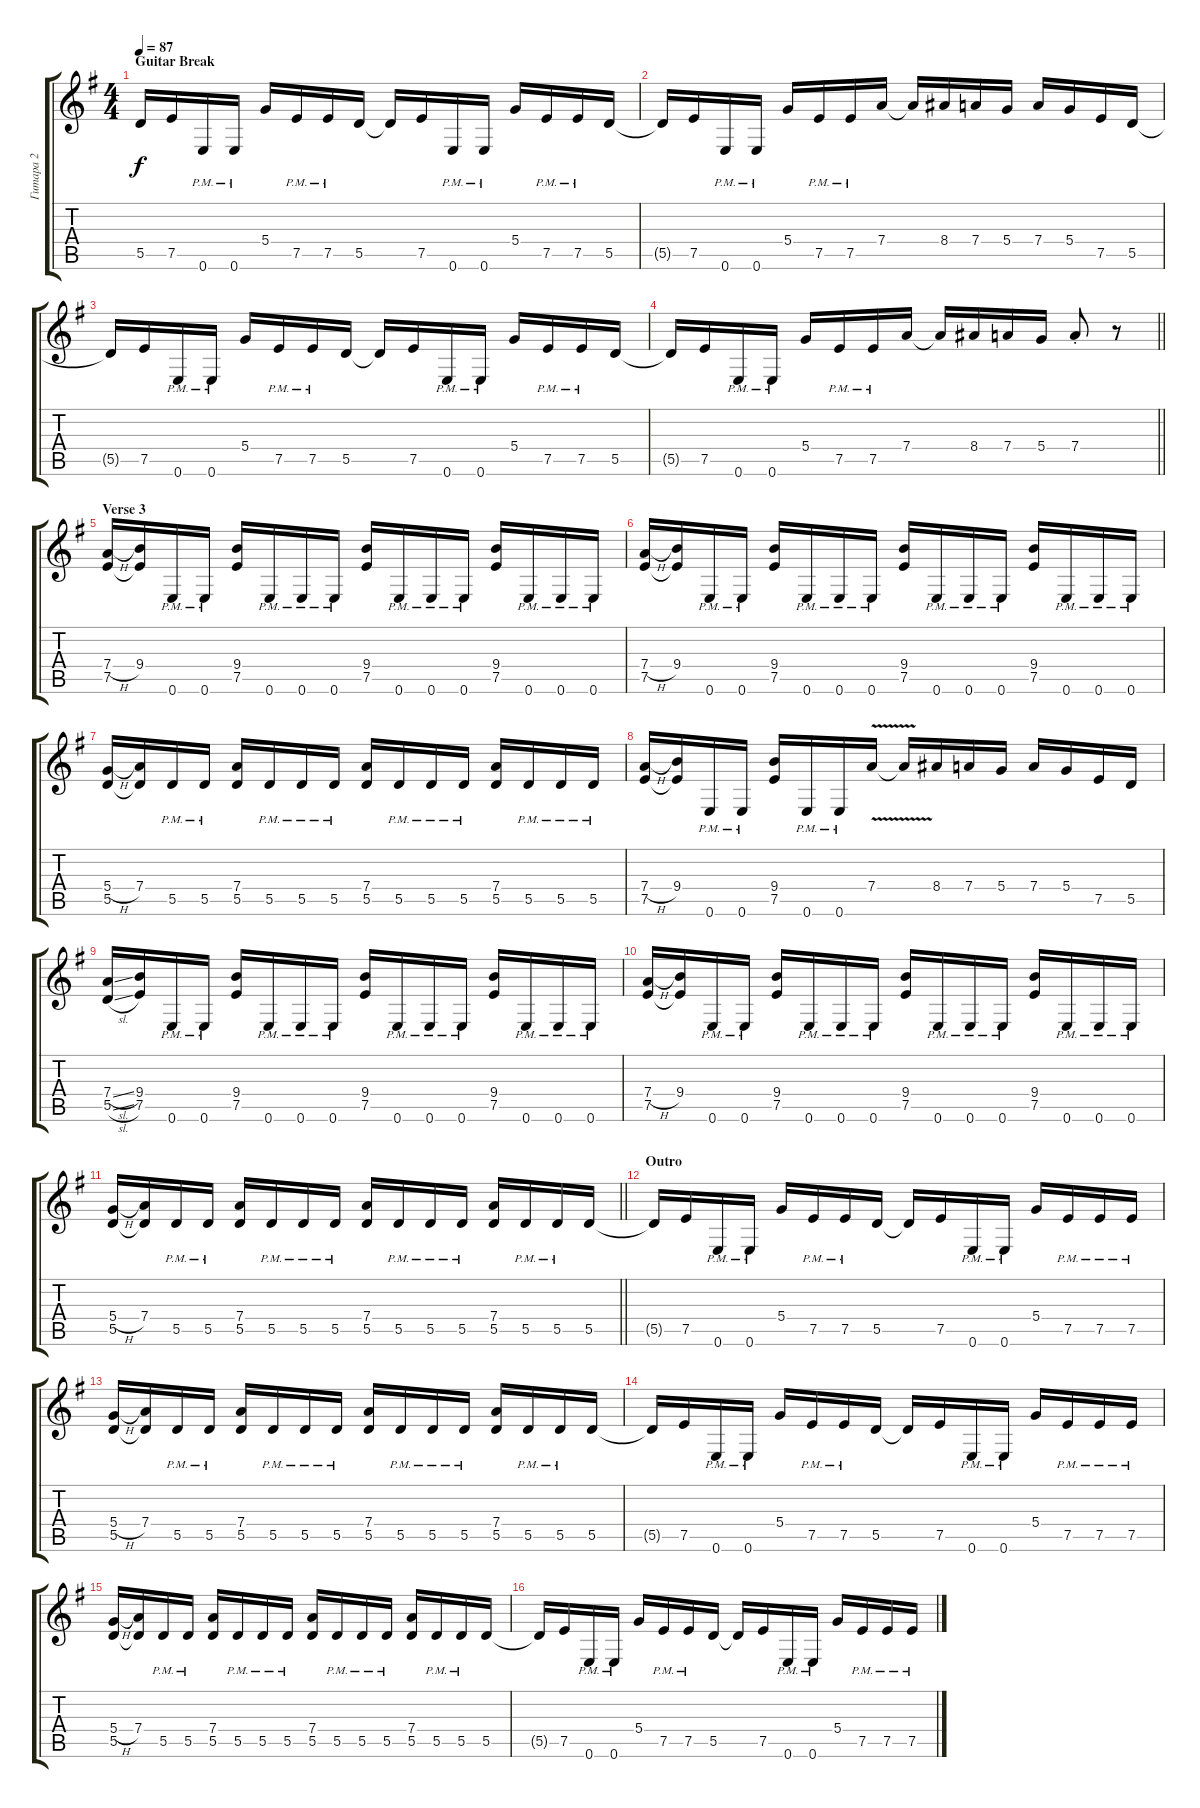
\track ("Гитара 2" "Гитара 2") {instrument distortionguitar}
\staff {score tabs}
\tuning (E4 B3 G3 D3 A2 E2) {hide}
\ts (4 4)
\section ("" "Guitar Break")
\tempo 87
\clef g2
\ks eminor
5.5{t}.16{dy f} 7.5.16 0.6{pm}.16 0.6{pm}.16 5.4.16 7.5{pm}.16 7.5{pm}.16 5.5.16 5.5{t}.16 7.5.16 0.6{pm}.16 0.6{pm}.16 5.4.16 7.5{pm}.16 7.5{pm}.16 5.5.16 |
5.5{t}.16 7.5.16 0.6{pm}.16 0.6{pm}.16 5.4.16 7.5{pm}.16 7.5{pm}.16 7.4.16 7.4{t}.16 8.4.16 7.4.16 5.4.16 7.4.16 5.4.16 7.5.16 5.5.16 |
5.5{t}.16 7.5.16 0.6{pm}.16 0.6{pm}.16 5.4.16 7.5{pm}.16 7.5{pm}.16 5.5.16 5.5{t}.16 7.5.16 0.6{pm}.16 0.6{pm}.16 5.4.16 7.5{pm}.16 7.5{pm}.16 5.5.16 |
\barLineRight lightlight
5.5{t}.16 7.5.16 0.6{pm}.16 0.6{pm}.16 5.4.16 7.5{pm}.16 7.5{pm}.16 7.4.16 7.4{t}.16 8.4.16 7.4.16 5.4.16 7.4{st}.8 r.8 |
\section ("" "Verse 3")
(7.4{h} 7.5).16 (9.4 7.5{t}).16 0.6{pm}.16 0.6{pm}.16 (9.4 7.5).16 0.6{pm}.16 0.6{pm}.16 0.6{pm}.16 (9.4 7.5).16 0.6{pm}.16 0.6{pm}.16 0.6{pm}.16 (9.4 7.5).16 0.6{pm}.16 0.6{pm}.16 0.6{pm}.16 |
(7.4{h} 7.5).16 (9.4 7.5{t}).16 0.6{pm}.16 0.6{pm}.16 (9.4 7.5).16 0.6{pm}.16 0.6{pm}.16 0.6{pm}.16 (9.4 7.5).16 0.6{pm}.16 0.6{pm}.16 0.6{pm}.16 (9.4 7.5).16 0.6{pm}.16 0.6{pm}.16 0.6{pm}.16 |
(5.4{h} 5.5).16 (7.4 5.5{t}).16 5.5{pm}.16 5.5{pm}.16 (7.4 5.5).16 5.5{pm}.16 5.5{pm}.16 5.5{pm}.16 (7.4 5.5).16 5.5{pm}.16 5.5{pm}.16 5.5{pm}.16 (7.4 5.5).16 5.5{pm}.16 5.5{pm}.16 5.5{pm}.16 |
(7.4{h} 7.5).16 (9.4 7.5{t}).16 0.6{pm}.16 0.6{pm}.16 (9.4 7.5).16 0.6{pm}.16 0.6{pm}.16 7.4{v}.16 7.4{t}.16 8.4.16 7.4.16 5.4.16 7.4.16 5.4.16 7.5.16 5.5.16 |
(7.4{sl} 5.5{sl}).16 (9.4 7.5).16 0.6{pm}.16 0.6{pm}.16 (9.4 7.5).16 0.6{pm}.16 0.6{pm}.16 0.6{pm}.16 (9.4 7.5).16 0.6{pm}.16 0.6{pm}.16 0.6{pm}.16 (9.4 7.5).16 0.6{pm}.16 0.6{pm}.16 0.6{pm}.16 |
(7.4{h} 7.5).16 (9.4 7.5{t}).16 0.6{pm}.16 0.6{pm}.16 (9.4 7.5).16 0.6{pm}.16 0.6{pm}.16 0.6{pm}.16 (9.4 7.5).16 0.6{pm}.16 0.6{pm}.16 0.6{pm}.16 (9.4 7.5).16 0.6{pm}.16 0.6{pm}.16 0.6{pm}.16 |
\barLineRight lightlight
(5.4{h} 5.5).16 (7.4 5.5{t}).16 5.5{pm}.16 5.5{pm}.16 (7.4 5.5).16 5.5{pm}.16 5.5{pm}.16 5.5{pm}.16 (7.4 5.5).16 5.5{pm}.16 5.5{pm}.16 5.5{pm}.16 (7.4 5.5).16 5.5{pm}.16 5.5{pm}.16 5.5.16 |
\section ("" "Outro")
5.5{t}.16 7.5.16 0.6{pm}.16 0.6{pm}.16 5.4.16 7.5{pm}.16 7.5{pm}.16 5.5.16 5.5{t}.16 7.5.16 0.6{pm}.16 0.6{pm}.16 5.4.16 7.5{pm}.16 7.5{pm}.16 7.5{pm}.16 |
(5.4{h} 5.5).16 (7.4 5.5{t}).16 5.5{pm}.16 5.5{pm}.16 (7.4 5.5).16 5.5{pm}.16 5.5{pm}.16 5.5{pm}.16 (7.4 5.5).16 5.5{pm}.16 5.5{pm}.16 5.5{pm}.16 (7.4 5.5).16 5.5{pm}.16 5.5{pm}.16 5.5.16 |
5.5{t}.16 7.5.16 0.6{pm}.16 0.6{pm}.16 5.4.16 7.5{pm}.16 7.5{pm}.16 5.5.16 5.5{t}.16 7.5.16 0.6{pm}.16 0.6{pm}.16 5.4.16 7.5{pm}.16 7.5{pm}.16 7.5{pm}.16 |
(5.4{h} 5.5).16 (7.4 5.5{t}).16 5.5{pm}.16 5.5{pm}.16 (7.4 5.5).16 5.5{pm}.16 5.5{pm}.16 5.5{pm}.16 (7.4 5.5).16 5.5{pm}.16 5.5{pm}.16 5.5{pm}.16 (7.4 5.5).16 5.5{pm}.16 5.5{pm}.16 5.5.16 |
5.5{t}.16 7.5.16 0.6{pm}.16 0.6{pm}.16 5.4.16 7.5{pm}.16 7.5{pm}.16 5.5.16 5.5{t}.16 7.5.16 0.6{pm}.16 0.6{pm}.16 5.4.16 7.5{pm}.16 7.5{pm}.16 7.5{pm}.16
